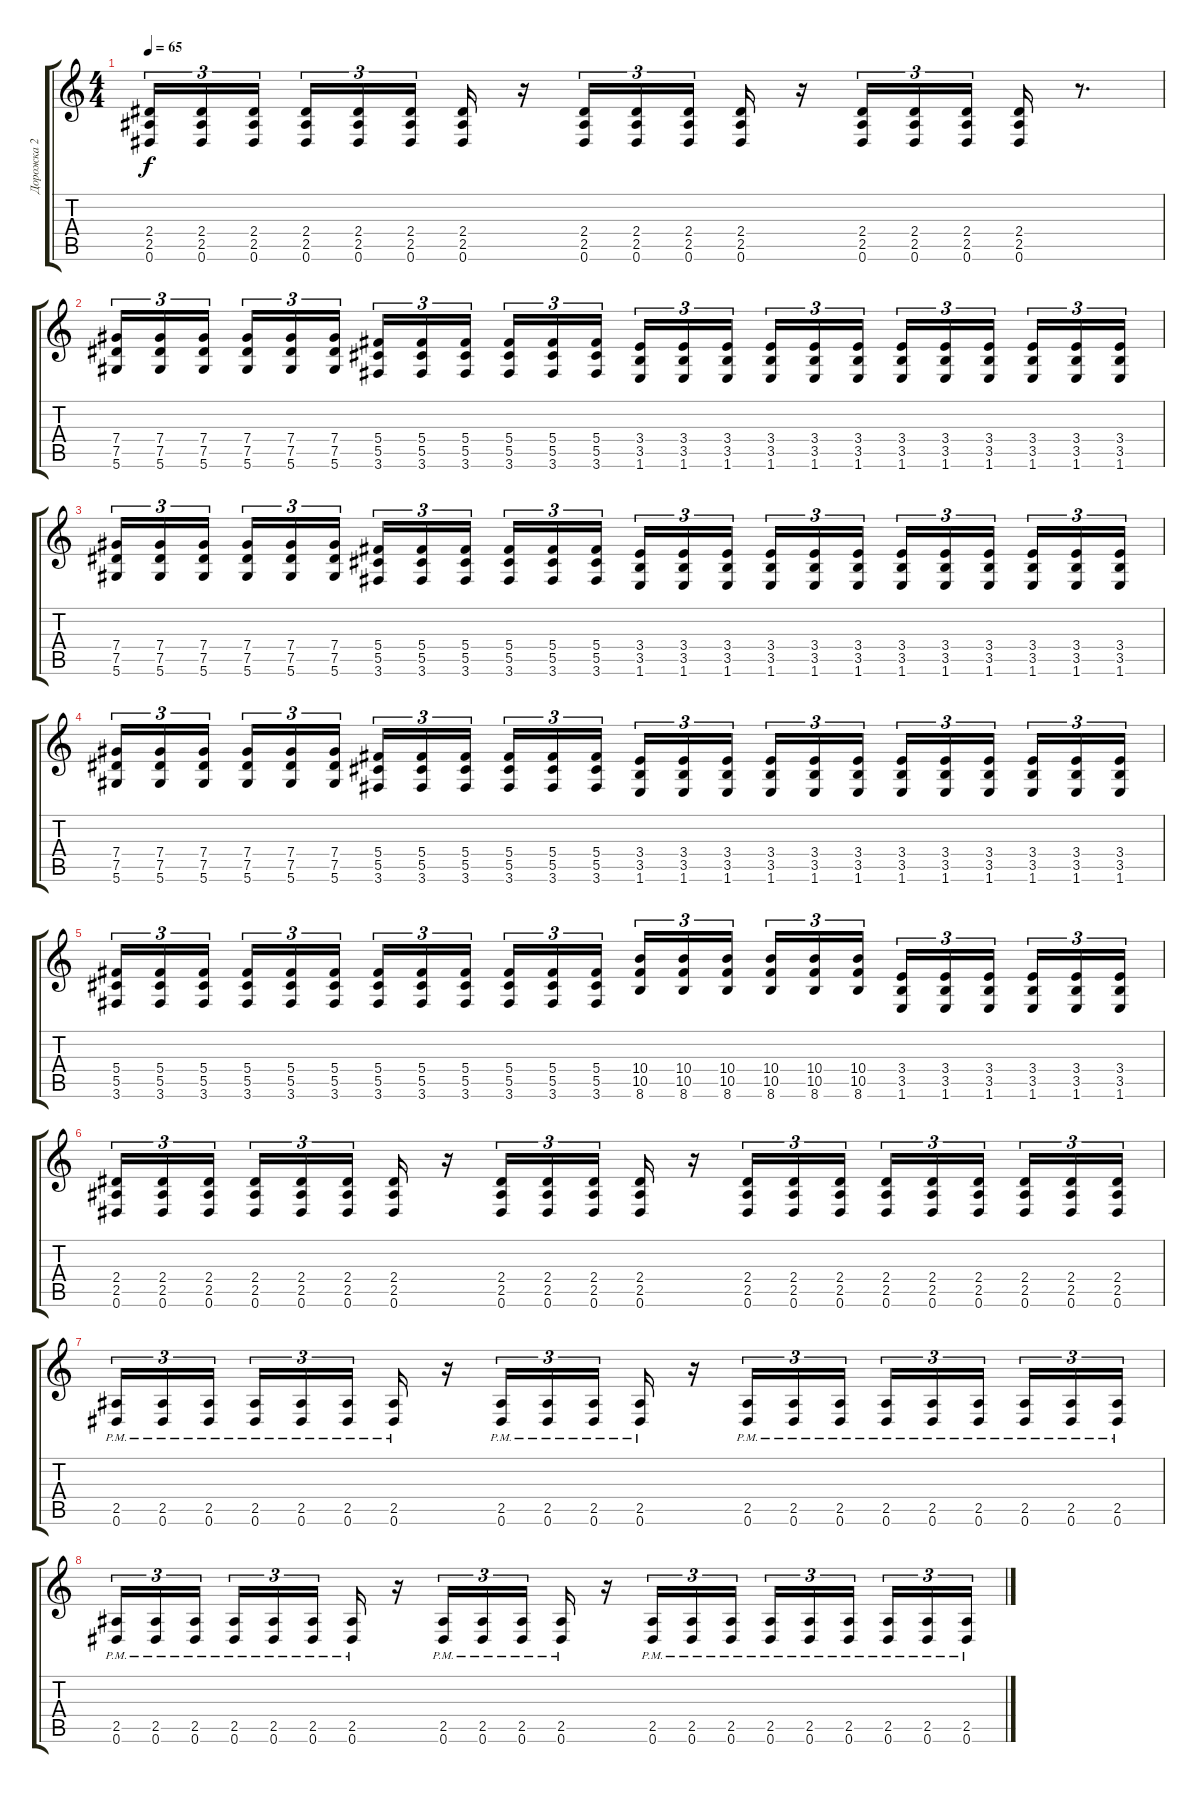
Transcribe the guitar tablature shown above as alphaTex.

\track ("Дорожка 2" "Дорожка 2") {instrument distortionguitar}
\staff {score tabs}
\tuning (Eb4 Bb3 Gb3 Db3 Ab2 Eb2) {hide}
\ts (4 4)
\tempo 65
\clef g2
\ks c
(2.4 2.5 0.6).16{tu (3 2) dy f} (2.4 2.5 0.6).16{tu (3 2)} (2.4 2.5 0.6).16{tu (3 2) beam splitsecondary} (2.4 2.5 0.6).16{tu (3 2)} (2.4 2.5 0.6).16{tu (3 2)} (2.4 2.5 0.6).16{tu (3 2)} (2.4 2.5 0.6).16 r.16 (2.4 2.5 0.6).16{tu (3 2)} (2.4 2.5 0.6).16{tu (3 2)} (2.4 2.5 0.6).16{tu (3 2)} (2.4 2.5 0.6).16 r.16 (2.4 2.5 0.6).16{tu (3 2)} (2.4 2.5 0.6).16{tu (3 2)} (2.4 2.5 0.6).16{tu (3 2)} (2.4 2.5 0.6).16 r.8{d} |
(7.4 7.5 5.6).16{tu (3 2)} (7.4 7.5 5.6).16{tu (3 2)} (7.4 7.5 5.6).16{tu (3 2) beam splitsecondary} (7.4 7.5 5.6).16{tu (3 2)} (7.4 7.5 5.6).16{tu (3 2)} (7.4 7.5 5.6).16{tu (3 2)} (5.4 5.5 3.6).16{tu (3 2)} (5.4 5.5 3.6).16{tu (3 2)} (5.4 5.5 3.6).16{tu (3 2) beam splitsecondary} (5.4 5.5 3.6).16{tu (3 2)} (5.4 5.5 3.6).16{tu (3 2)} (5.4 5.5 3.6).16{tu (3 2)} (3.4 3.5 1.6).16{tu (3 2)} (3.4 3.5 1.6).16{tu (3 2)} (3.4 3.5 1.6).16{tu (3 2) beam splitsecondary} (3.4 3.5 1.6).16{tu (3 2)} (3.4 3.5 1.6).16{tu (3 2)} (3.4 3.5 1.6).16{tu (3 2)} (3.4 3.5 1.6).16{tu (3 2)} (3.4 3.5 1.6).16{tu (3 2)} (3.4 3.5 1.6).16{tu (3 2) beam splitsecondary} (3.4 3.5 1.6).16{tu (3 2)} (3.4 3.5 1.6).16{tu (3 2)} (3.4 3.5 1.6).16{tu (3 2)} |
(7.4 7.5 5.6).16{tu (3 2)} (7.4 7.5 5.6).16{tu (3 2)} (7.4 7.5 5.6).16{tu (3 2) beam splitsecondary} (7.4 7.5 5.6).16{tu (3 2)} (7.4 7.5 5.6).16{tu (3 2)} (7.4 7.5 5.6).16{tu (3 2)} (5.4 5.5 3.6).16{tu (3 2)} (5.4 5.5 3.6).16{tu (3 2)} (5.4 5.5 3.6).16{tu (3 2) beam splitsecondary} (5.4 5.5 3.6).16{tu (3 2)} (5.4 5.5 3.6).16{tu (3 2)} (5.4 5.5 3.6).16{tu (3 2)} (3.4 3.5 1.6).16{tu (3 2)} (3.4 3.5 1.6).16{tu (3 2)} (3.4 3.5 1.6).16{tu (3 2) beam splitsecondary} (3.4 3.5 1.6).16{tu (3 2)} (3.4 3.5 1.6).16{tu (3 2)} (3.4 3.5 1.6).16{tu (3 2)} (3.4 3.5 1.6).16{tu (3 2)} (3.4 3.5 1.6).16{tu (3 2)} (3.4 3.5 1.6).16{tu (3 2) beam splitsecondary} (3.4 3.5 1.6).16{tu (3 2)} (3.4 3.5 1.6).16{tu (3 2)} (3.4 3.5 1.6).16{tu (3 2)} |
(7.4 7.5 5.6).16{tu (3 2)} (7.4 7.5 5.6).16{tu (3 2)} (7.4 7.5 5.6).16{tu (3 2) beam splitsecondary} (7.4 7.5 5.6).16{tu (3 2)} (7.4 7.5 5.6).16{tu (3 2)} (7.4 7.5 5.6).16{tu (3 2)} (5.4 5.5 3.6).16{tu (3 2)} (5.4 5.5 3.6).16{tu (3 2)} (5.4 5.5 3.6).16{tu (3 2) beam splitsecondary} (5.4 5.5 3.6).16{tu (3 2)} (5.4 5.5 3.6).16{tu (3 2)} (5.4 5.5 3.6).16{tu (3 2)} (3.4 3.5 1.6).16{tu (3 2)} (3.4 3.5 1.6).16{tu (3 2)} (3.4 3.5 1.6).16{tu (3 2) beam splitsecondary} (3.4 3.5 1.6).16{tu (3 2)} (3.4 3.5 1.6).16{tu (3 2)} (3.4 3.5 1.6).16{tu (3 2)} (3.4 3.5 1.6).16{tu (3 2)} (3.4 3.5 1.6).16{tu (3 2)} (3.4 3.5 1.6).16{tu (3 2) beam splitsecondary} (3.4 3.5 1.6).16{tu (3 2)} (3.4 3.5 1.6).16{tu (3 2)} (3.4 3.5 1.6).16{tu (3 2)} |
(5.4 5.5 3.6).16{tu (3 2)} (5.4 5.5 3.6).16{tu (3 2)} (5.4 5.5 3.6).16{tu (3 2) beam splitsecondary} (5.4 5.5 3.6).16{tu (3 2)} (5.4 5.5 3.6).16{tu (3 2)} (5.4 5.5 3.6).16{tu (3 2)} (5.4 5.5 3.6).16{tu (3 2)} (5.4 5.5 3.6).16{tu (3 2)} (5.4 5.5 3.6).16{tu (3 2) beam splitsecondary} (5.4 5.5 3.6).16{tu (3 2)} (5.4 5.5 3.6).16{tu (3 2)} (5.4 5.5 3.6).16{tu (3 2)} (10.4 10.5 8.6).16{tu (3 2)} (10.4 10.5 8.6).16{tu (3 2)} (10.4 10.5 8.6).16{tu (3 2) beam splitsecondary} (10.4 10.5 8.6).16{tu (3 2)} (10.4 10.5 8.6).16{tu (3 2)} (10.4 10.5 8.6).16{tu (3 2)} (3.4 3.5 1.6).16{tu (3 2)} (3.4 3.5 1.6).16{tu (3 2)} (3.4 3.5 1.6).16{tu (3 2) beam splitsecondary} (3.4 3.5 1.6).16{tu (3 2)} (3.4 3.5 1.6).16{tu (3 2)} (3.4 3.5 1.6).16{tu (3 2)} |
(2.4 2.5 0.6).16{tu (3 2)} (2.4 2.5 0.6).16{tu (3 2)} (2.4 2.5 0.6).16{tu (3 2) beam splitsecondary} (2.4 2.5 0.6).16{tu (3 2)} (2.4 2.5 0.6).16{tu (3 2)} (2.4 2.5 0.6).16{tu (3 2)} (2.4 2.5 0.6).16 r.16 (2.4 2.5 0.6).16{tu (3 2)} (2.4 2.5 0.6).16{tu (3 2)} (2.4 2.5 0.6).16{tu (3 2)} (2.4 2.5 0.6).16 r.16 (2.4 2.5 0.6).16{tu (3 2)} (2.4 2.5 0.6).16{tu (3 2)} (2.4 2.5 0.6).16{tu (3 2)} (2.4 2.5 0.6).16{tu (3 2)} (2.4 2.5 0.6).16{tu (3 2)} (2.4 2.5 0.6).16{tu (3 2) beam splitsecondary} (2.4 2.5 0.6).16{tu (3 2)} (2.4 2.5 0.6).16{tu (3 2)} (2.4 2.5 0.6).16{tu (3 2)} |
(2.5{pm} 0.6{pm}).16{tu (3 2)} (2.5{pm} 0.6{pm}).16{tu (3 2)} (2.5{pm} 0.6{pm}).16{tu (3 2) beam splitsecondary} (2.5{pm} 0.6{pm}).16{tu (3 2)} (2.5{pm} 0.6{pm}).16{tu (3 2)} (2.5{pm} 0.6{pm}).16{tu (3 2)} (2.5{pm} 0.6{pm}).16 r.16 (2.5{pm} 0.6{pm}).16{tu (3 2)} (2.5{pm} 0.6{pm}).16{tu (3 2)} (2.5{pm} 0.6{pm}).16{tu (3 2)} (2.5{pm} 0.6{pm}).16 r.16 (2.5{pm} 0.6{pm}).16{tu (3 2)} (2.5{pm} 0.6{pm}).16{tu (3 2)} (2.5{pm} 0.6{pm}).16{tu (3 2)} (2.5{pm} 0.6{pm}).16{tu (3 2)} (2.5{pm} 0.6{pm}).16{tu (3 2)} (2.5{pm} 0.6{pm}).16{tu (3 2) beam splitsecondary} (2.5{pm} 0.6{pm}).16{tu (3 2)} (2.5{pm} 0.6{pm}).16{tu (3 2)} (2.5{pm} 0.6{pm}).16{tu (3 2)} |
(2.5{pm} 0.6{pm}).16{tu (3 2)} (2.5{pm} 0.6{pm}).16{tu (3 2)} (2.5{pm} 0.6{pm}).16{tu (3 2) beam splitsecondary} (2.5{pm} 0.6{pm}).16{tu (3 2)} (2.5{pm} 0.6{pm}).16{tu (3 2)} (2.5{pm} 0.6{pm}).16{tu (3 2)} (2.5{pm} 0.6{pm}).16 r.16 (2.5{pm} 0.6{pm}).16{tu (3 2)} (2.5{pm} 0.6{pm}).16{tu (3 2)} (2.5{pm} 0.6{pm}).16{tu (3 2)} (2.5{pm} 0.6{pm}).16 r.16 (2.5{pm} 0.6{pm}).16{tu (3 2)} (2.5{pm} 0.6{pm}).16{tu (3 2)} (2.5{pm} 0.6{pm}).16{tu (3 2)} (2.5{pm} 0.6{pm}).16{tu (3 2)} (2.5{pm} 0.6{pm}).16{tu (3 2)} (2.5{pm} 0.6{pm}).16{tu (3 2) beam splitsecondary} (2.5{pm} 0.6{pm}).16{tu (3 2)} (2.5{pm} 0.6{pm}).16{tu (3 2)} (2.5{pm} 0.6{pm}).16{tu (3 2)}
